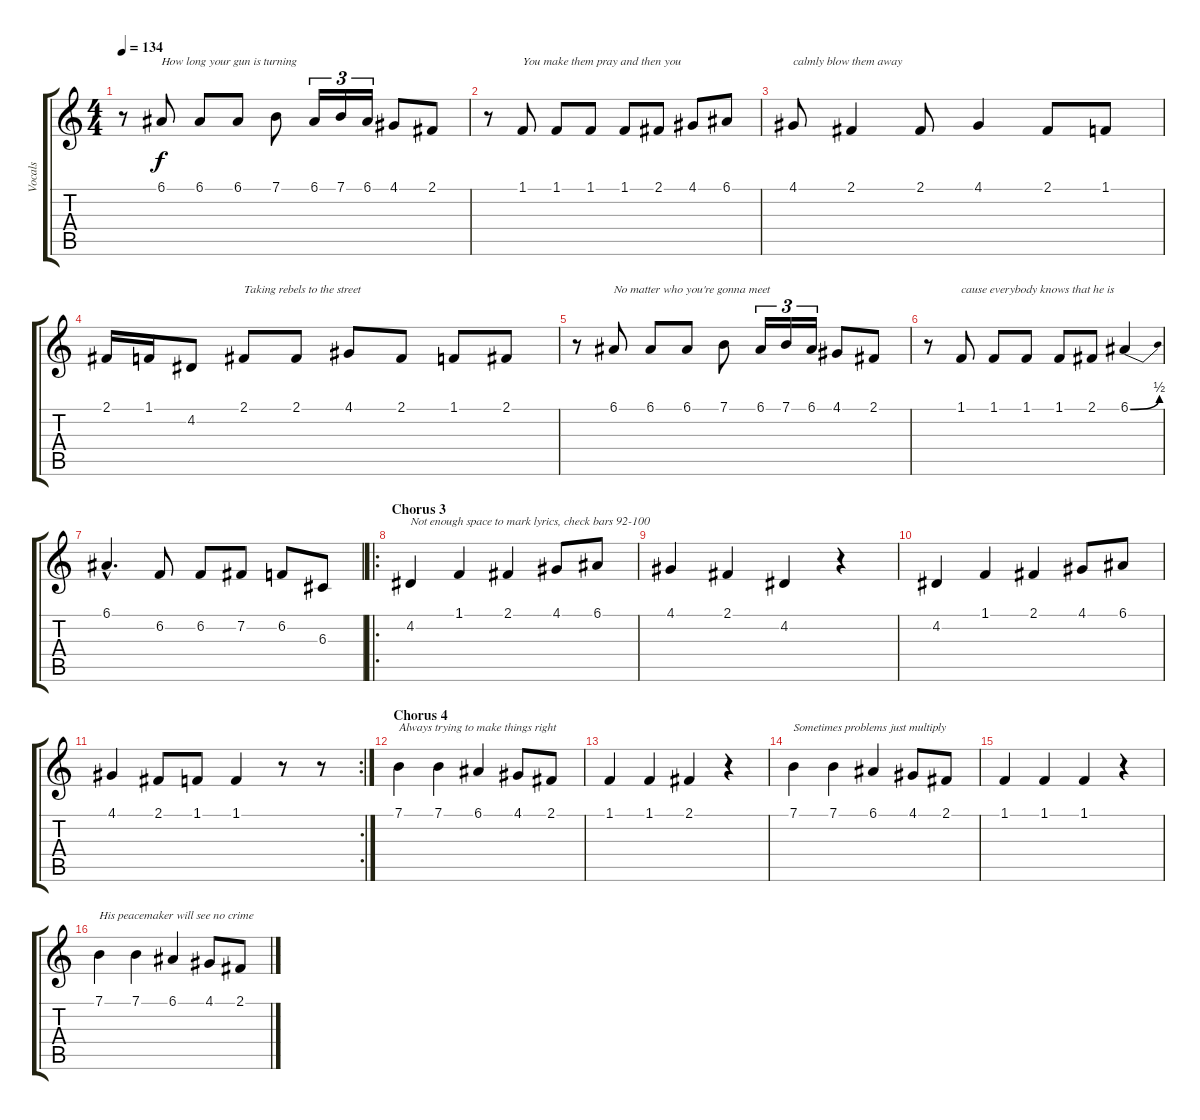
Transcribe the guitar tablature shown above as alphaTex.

\track ("Vocals" "Vocals") {instrument viola}
\staff {score tabs}
\tuning (E4 B3 G3 D3 A2 E2) {hide}
\ts (4 4)
\tempo 134
\clef g2
\ks c
r.8{dy f} 6.1.8{txt "How long your gun is turning"} 6.1.8 6.1.8 7.1.8 6.1.16{tu (3 2)} 7.1.16{tu (3 2)} 6.1.16{tu (3 2)} 4.1.8 2.1.8 |
r.8 1.1.8{txt "You make them pray and then you"} 1.1.8 1.1.8 1.1.8 2.1.8 4.1.8 6.1.8 |
4.1.8{txt "calmly blow them away"} 2.1.4 2.1.8 4.1.4 2.1.8 1.1.8 |
2.1.16 1.1.16 4.2.8 2.1.8{txt "Taking rebels to the street"} 2.1.8 4.1.8 2.1.8 1.1.8 2.1.8 |
r.8 6.1.8{txt "No matter who you're gonna meet"} 6.1.8 6.1.8 7.1.8 6.1.16{tu (3 2)} 7.1.16{tu (3 2)} 6.1.16{tu (3 2)} 4.1.8 2.1.8 |
r.8 1.1.8{txt "cause everybody knows that he is"} 1.1.8 1.1.8 1.1.8 2.1.8 6.1{be (bend 0 0 60 2)}.4 |
6.1{hac}.4{d} 6.2.8 6.2.8 7.2.8 6.2.8 6.3.8 |
\ro
\section ("" "Chorus 3")
4.2.4{txt "Not enough space to mark lyrics, check bars 92-100"} 1.1.4 2.1.4 4.1.8 6.1.8 |
4.1.4 2.1.4 4.2.4 r.4 |
4.2.4 1.1.4 2.1.4 4.1.8 6.1.8 |
\rc 2
4.1.4 2.1.8 1.1.8 1.1.4 r.8 r.8 |
\section ("" "Chorus 4")
7.1.4{txt "Always trying to make things right"} 7.1.4 6.1.4 4.1.8 2.1.8 |
1.1.4 1.1.4 2.1.4 r.4 |
7.1.4{txt "Sometimes problems just multiply"} 7.1.4 6.1.4 4.1.8 2.1.8 |
1.1.4 1.1.4 1.1.4 r.4 |
7.1.4{txt "His peacemaker will see no crime"} 7.1.4 6.1.4 4.1.8 2.1.8
